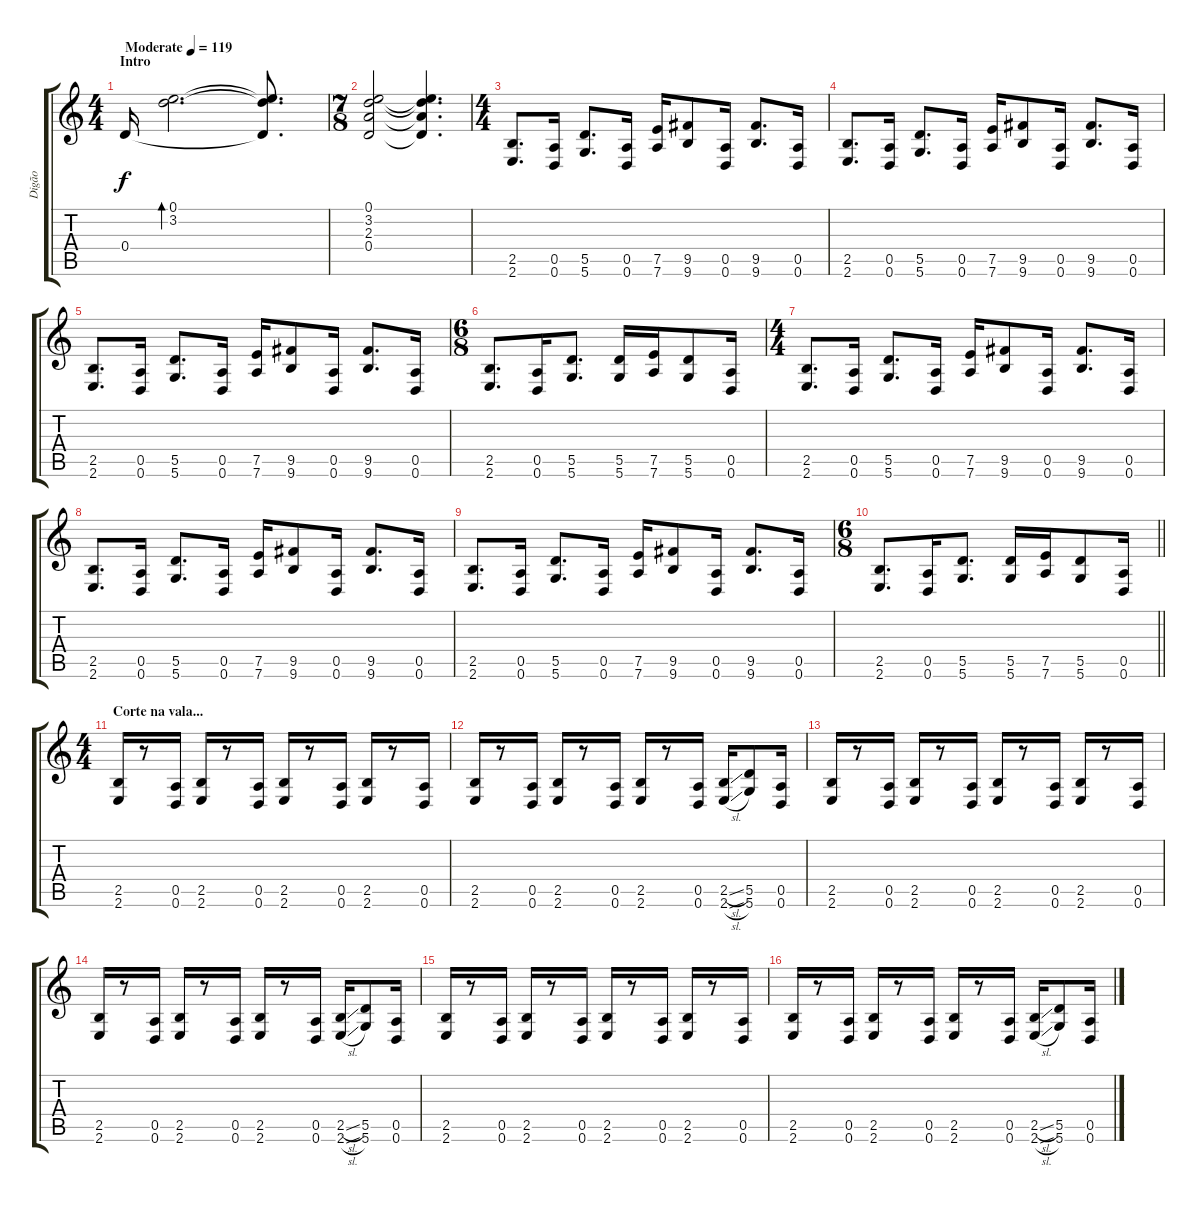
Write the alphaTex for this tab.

\track ("Digão" "Digão") {instrument overdrivenguitar}
\staff {score tabs}
\tuning (E4 B3 G3 D3 A2 D2) {hide}
\ts (4 4)
\section ("" "Intro")
\tempo (119 "Moderate")
\clef g2
\ks c
0.4.16{dy f balance 14 instrument overdrivenguitar} (0.1 3.2).2{d bd 480} (0.1{t} 3.2{t} 0.4{t}).8{d} |
\ts (7 8)
(0.1 3.2 2.3 0.4).2 (0.1{t} 3.2{t} 2.3{t} 0.4{t}).4{d} |
\ts (4 4)
(2.5 2.6).8{d balance 8} (0.5 0.6).16 (5.5 5.6).8{d} (0.5 0.6).16 (7.5 7.6).16 (9.5 9.6).8 (0.5 0.6).16 (9.5 9.6).8{d} (0.5 0.6).16 |
(2.5 2.6).8{d} (0.5 0.6).16 (5.5 5.6).8{d} (0.5 0.6).16 (7.5 7.6).16 (9.5 9.6).8 (0.5 0.6).16 (9.5 9.6).8{d} (0.5 0.6).16 |
(2.5 2.6).8{d} (0.5 0.6).16 (5.5 5.6).8{d} (0.5 0.6).16 (7.5 7.6).16 (9.5 9.6).8 (0.5 0.6).16 (9.5 9.6).8{d} (0.5 0.6).16 |
\ts (6 8)
(2.5 2.6).8{d} (0.5 0.6).16 (5.5 5.6).8{d} (5.5 5.6).16 (7.5 7.6).16 (5.5 5.6).8 (0.5 0.6).16 |
\ts (4 4)
(2.5 2.6).8{d} (0.5 0.6).16 (5.5 5.6).8{d} (0.5 0.6).16 (7.5 7.6).16 (9.5 9.6).8 (0.5 0.6).16 (9.5 9.6).8{d} (0.5 0.6).16 |
(2.5 2.6).8{d} (0.5 0.6).16 (5.5 5.6).8{d} (0.5 0.6).16 (7.5 7.6).16 (9.5 9.6).8 (0.5 0.6).16 (9.5 9.6).8{d} (0.5 0.6).16 |
(2.5 2.6).8{d} (0.5 0.6).16 (5.5 5.6).8{d} (0.5 0.6).16 (7.5 7.6).16 (9.5 9.6).8 (0.5 0.6).16 (9.5 9.6).8{d} (0.5 0.6).16 |
\ts (6 8)
\barLineRight lightlight
(2.5 2.6).8{d} (0.5 0.6).16 (5.5 5.6).8{d} (5.5 5.6).16 (7.5 7.6).16 (5.5 5.6).8 (0.5 0.6).16 |
\ts (4 4)
\section ("" "Corte na vala...")
(2.5 2.6).16 r.8 (0.5 0.6).16 (2.5 2.6).16 r.8 (0.5 0.6).16 (2.5 2.6).16 r.8 (0.5 0.6).16 (2.5 2.6).16 r.8 (0.5 0.6).16 |
(2.5 2.6).16 r.8 (0.5 0.6).16 (2.5 2.6).16 r.8 (0.5 0.6).16 (2.5 2.6).16 r.8 (0.5 0.6).16 (2.5{sl} 2.6{sl}).16 (5.5 5.6).8 (0.5 0.6).16 |
(2.5 2.6).16 r.8 (0.5 0.6).16 (2.5 2.6).16 r.8 (0.5 0.6).16 (2.5 2.6).16 r.8 (0.5 0.6).16 (2.5 2.6).16 r.8 (0.5 0.6).16 |
(2.5 2.6).16 r.8 (0.5 0.6).16 (2.5 2.6).16 r.8 (0.5 0.6).16 (2.5 2.6).16 r.8 (0.5 0.6).16 (2.5{sl} 2.6{sl}).16 (5.5 5.6).8 (0.5 0.6).16 |
(2.5 2.6).16 r.8 (0.5 0.6).16 (2.5 2.6).16 r.8 (0.5 0.6).16 (2.5 2.6).16 r.8 (0.5 0.6).16 (2.5 2.6).16 r.8 (0.5 0.6).16 |
(2.5 2.6).16 r.8 (0.5 0.6).16 (2.5 2.6).16 r.8 (0.5 0.6).16 (2.5 2.6).16 r.8 (0.5 0.6).16 (2.5{sl} 2.6{sl}).16 (5.5 5.6).8 (0.5 0.6).16
